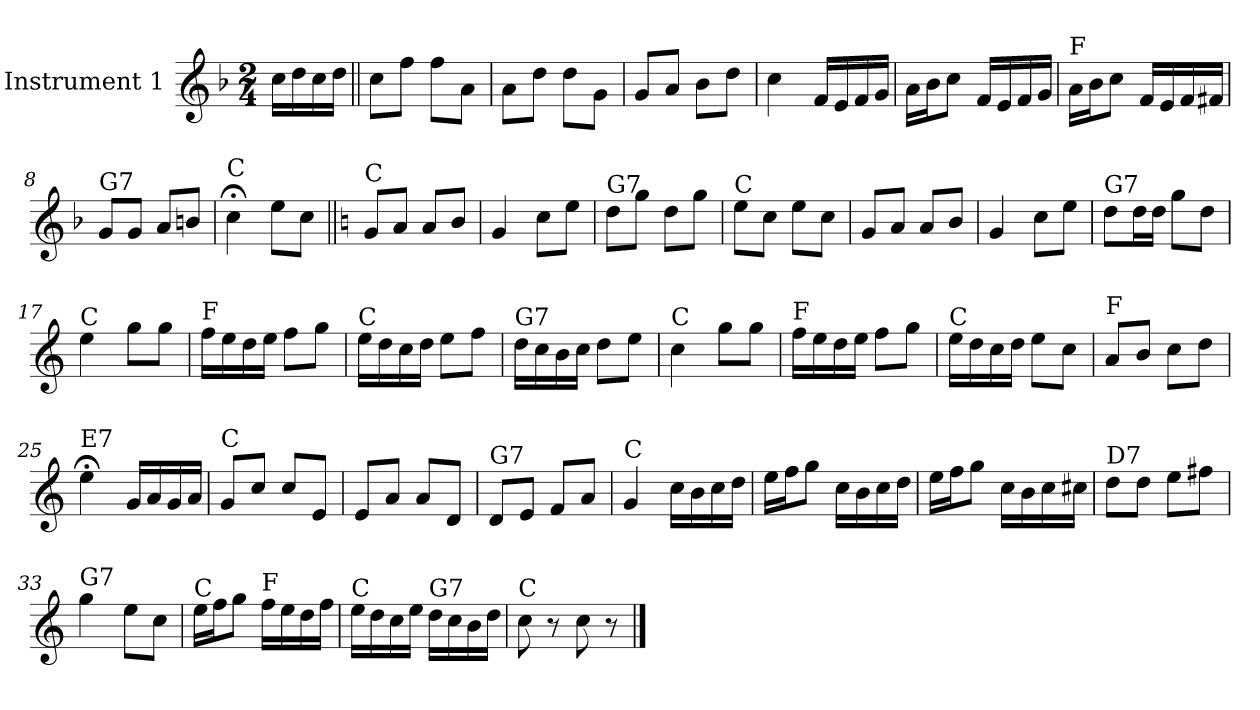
**kern
*part1
*staff1
*I"Instrument 1
*clefG2
*k[b-]
*F:
*M2/4
*MM80
=1
16cc\LL
16dd\
16cc\
16dd\JJ
=2||
8cc\L
8ff\J
8ff\L
8a\J
=3
8a\L
8dd\J
8dd\L
8g\J
=4
8g/L
8a/J
8b-\L
8dd\J
=5
4cc\
16f/LL
16e/
16f/
16g/JJ
=6
16a\LL
16b-\J
8cc\J
16f/LL
16e/
16f/
16g/JJ
!!LO:LB:g=z
=7
!LO:TX:a:t=F
16a\LL
16b-\J
8cc\J
16f/LL
16e/
16f/
16f#X/JJ
=8
!LO:TX:a:t=G7
8g/L
8g/J
8a/L
8bn/J
=9
!LO:TX:a:t=C
4cc;<\
8ee\L
8cc\J
=10||
*k[]
*C:
!LO:TX:a:t=C
8g/L
8a/J
8a/L
8b/J
=11
4g/
8cc\L
8ee\J
!!LO:LB:g=z
=12
!LO:TX:a:t=G7
8dd\L
8gg\J
8dd\L
8gg\J
=13
!LO:TX:a:t=C
8ee\L
8cc\J
8ee\L
8cc\J
=14
8g/L
8a/J
8a/L
8b/J
=15
4g/
8cc\L
8ee\J
=16
!LO:TX:a:t=G7
8dd\L
16dd\L
16dd\JJ
8gg\L
8dd\J
!!LO:LB:g=z
=17
!LO:TX:a:t=C
4ee\
8gg\L
8gg\J
=18
!LO:TX:a:t=F
16ff\LL
16ee\
16dd\
16ee\JJ
8ff\L
8gg\J
=19
!LO:TX:a:t=C
16ee\LL
16dd\
16cc\
16dd\JJ
8ee\L
8ff\J
=20
!LO:TX:a:t=G7
16dd\LL
16cc\
16b\
16cc\JJ
8dd\L
8ee\J
=21
!LO:TX:a:t=C
4cc\
8gg\L
8gg\J
=22
!LO:TX:a:t=F
16ff\LL
16ee\
16dd\
16ee\JJ
8ff\L
8gg\J
!!LO:LB:g=z
=23
!LO:TX:a:t=C
16ee\LL
16dd\
16cc\
16dd\JJ
8ee\L
8cc\J
=24
!LO:TX:a:t=F
8a/L
8b/J
8cc\L
8dd\J
=25
!LO:TX:a:t=E7
4ee;<\
16g/LL
16a/
16g/
16a/JJ
=26
!LO:TX:a:t=C
8g/L
8cc/J
8cc/L
8e/J
=27
8e/L
8a/J
8a/L
8d/J
=28
!LO:TX:a:t=G7
8d/L
8e/J
8f/L
8a/J
!!LO:LB:g=z
=29
!LO:TX:a:t=C
4g/
16cc\LL
16b\
16cc\
16dd\JJ
=30
16ee\LL
16ff\J
8gg\J
16cc\LL
16b\
16cc\
16dd\JJ
=31
16ee\LL
16ff\J
8gg\J
16cc\LL
16b\
16cc\
16cc#X\JJ
=32
!LO:TX:a:t=D7
8dd\L
8dd\J
8ee\L
8ff#X\J
=33
!LO:TX:a:t=G7
4gg\
8ee\L
8cc\J
!!LO:LB:g=z
=34
!LO:TX:a:t=C
16ee\LL
16ff\J
8gg\J
!LO:TX:a:t=F
16ff\LL
16ee\
16dd\
16ff\JJ
=35
!LO:TX:a:t=C
16ee\LL
16dd\
16cc\
16ee\JJ
!LO:TX:a:t=G7
16dd\LL
16cc\
16b\
16dd\JJ
=36
!LO:TX:a:t=C
8cc\
8r
8cc\
8r
==
*-
